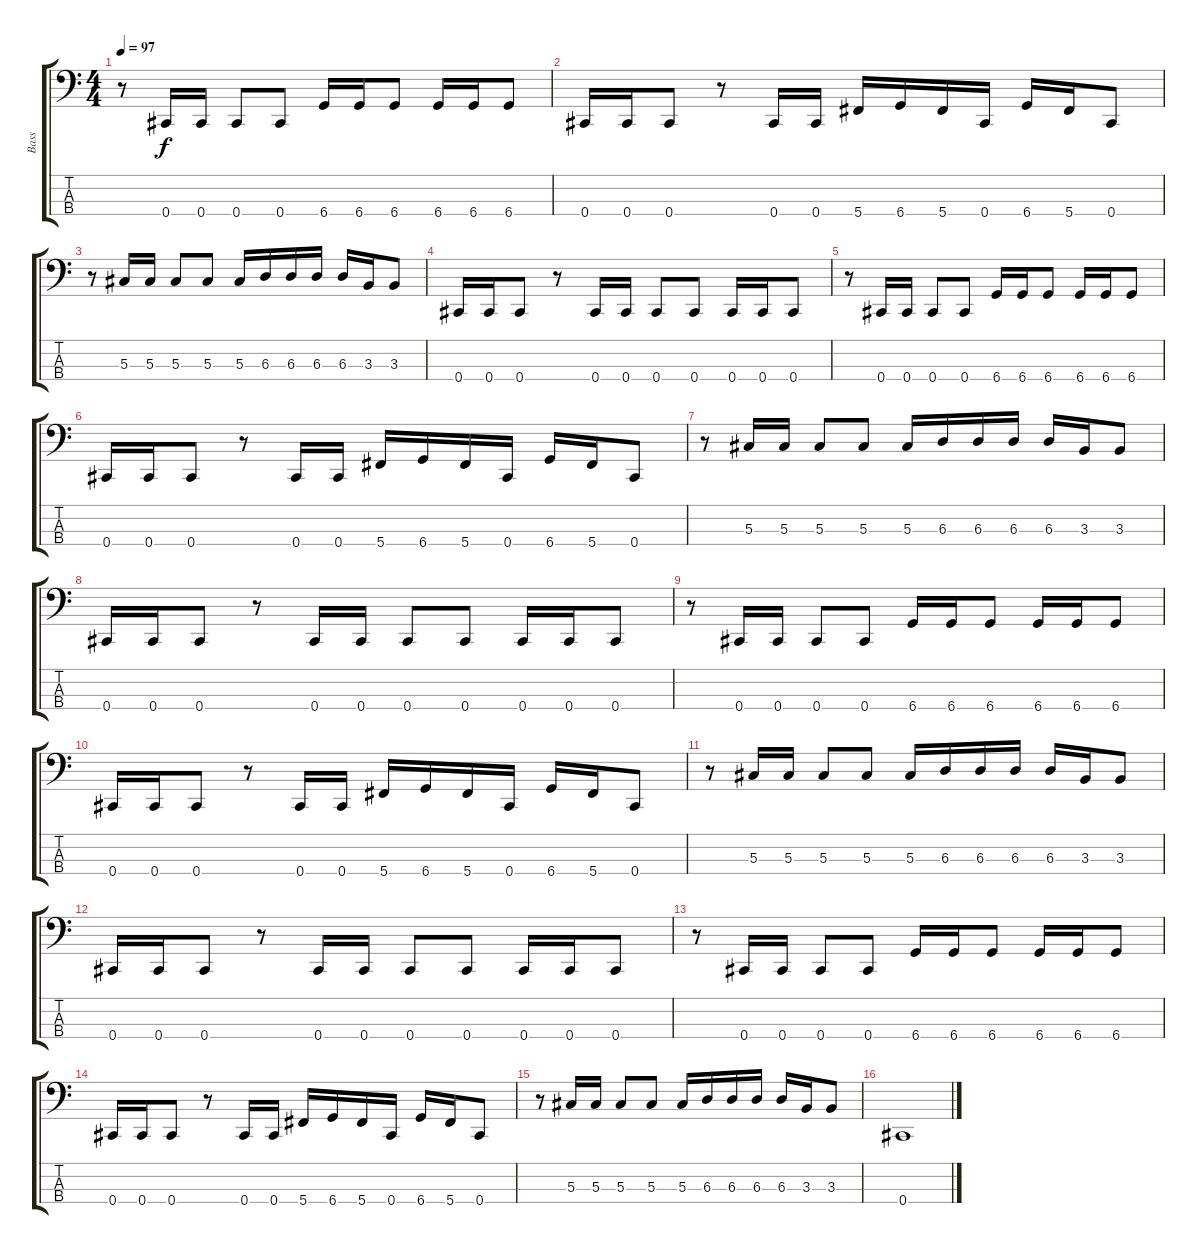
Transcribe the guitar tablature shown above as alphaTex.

\track ("Bass" "Bass") {instrument electricbassfinger}
\staff {score tabs}
\tuning (Gb2 Db2 Ab1 Db1) {hide}
\ts (4 4)
\tempo 97
\clef f4
\ks c
r.8{dy f} 0.4.16 0.4.16 0.4.8 0.4.8 6.4.16 6.4.16 6.4.8 6.4.16 6.4.16 6.4.8 |
0.4.16 0.4.16 0.4.8 r.8 0.4.16 0.4.16 5.4.16 6.4.16 5.4.16 0.4.16 6.4.16 5.4.16 0.4.8 |
r.8 5.3.16 5.3.16 5.3.8 5.3.8 5.3.16 6.3.16 6.3.16 6.3.16 6.3.16 3.3.16 3.3.8 |
0.4.16 0.4.16 0.4.8 r.8 0.4.16 0.4.16 0.4.8 0.4.8 0.4.16 0.4.16 0.4.8 |
r.8 0.4.16 0.4.16 0.4.8 0.4.8 6.4.16 6.4.16 6.4.8 6.4.16 6.4.16 6.4.8 |
0.4.16 0.4.16 0.4.8 r.8 0.4.16 0.4.16 5.4.16 6.4.16 5.4.16 0.4.16 6.4.16 5.4.16 0.4.8 |
r.8 5.3.16 5.3.16 5.3.8 5.3.8 5.3.16 6.3.16 6.3.16 6.3.16 6.3.16 3.3.16 3.3.8 |
0.4.16 0.4.16 0.4.8 r.8 0.4.16 0.4.16 0.4.8 0.4.8 0.4.16 0.4.16 0.4.8 |
r.8 0.4.16 0.4.16 0.4.8 0.4.8 6.4.16 6.4.16 6.4.8 6.4.16 6.4.16 6.4.8 |
0.4.16 0.4.16 0.4.8 r.8 0.4.16 0.4.16 5.4.16 6.4.16 5.4.16 0.4.16 6.4.16 5.4.16 0.4.8 |
r.8 5.3.16 5.3.16 5.3.8 5.3.8 5.3.16 6.3.16 6.3.16 6.3.16 6.3.16 3.3.16 3.3.8 |
0.4.16 0.4.16 0.4.8 r.8 0.4.16 0.4.16 0.4.8 0.4.8 0.4.16 0.4.16 0.4.8 |
r.8 0.4.16 0.4.16 0.4.8 0.4.8 6.4.16 6.4.16 6.4.8 6.4.16 6.4.16 6.4.8 |
0.4.16 0.4.16 0.4.8 r.8 0.4.16 0.4.16 5.4.16 6.4.16 5.4.16 0.4.16 6.4.16 5.4.16 0.4.8 |
r.8 5.3.16 5.3.16 5.3.8 5.3.8 5.3.16 6.3.16 6.3.16 6.3.16 6.3.16 3.3.16 3.3.8 |
0.4.1
